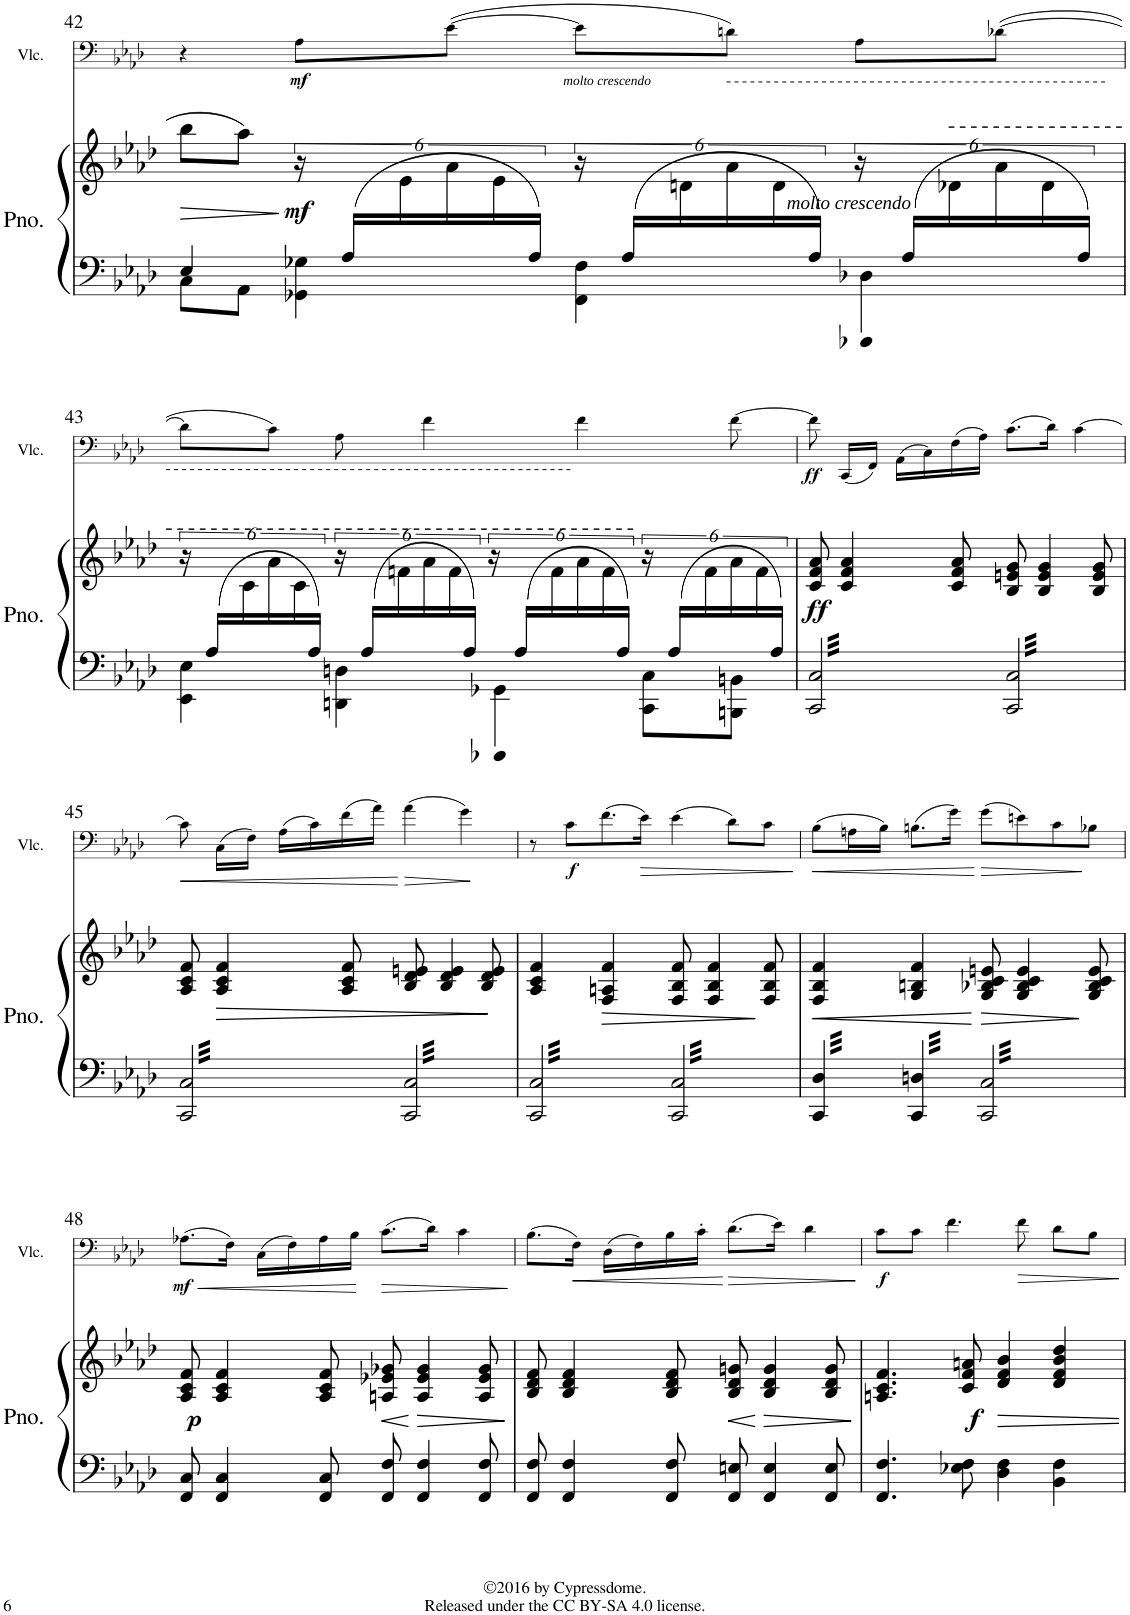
**kern	**kern	**dynam	**kern	**dynam
*part2	*part2	*part2	*part1	*part1
*staff3	*staff2	*staff2/3	*staff1	*staff1
*I"Piano	*	*	*I"Violoncello	*
*I'Pno.	*	*	*I'Vlc.	*
!!LO:PB:g=z
*clefF4	*clefG2	*	*clefF4	*
*k[b-e-a-d-]	*k[b-e-a-d-]	*	*k[b-e-a-d-]	*
*M4/4	*M4/4	*	*M4/4	*
=42	=42	=42	=42	=42
*^	*	*	*	*
*	*^	*	*	*	*
!	!	!	!	!LO:HP:b	!	!
24%7ryy	4E-/	8C\L	8bb-\L	>	4r	.
.	.	8AA-\J	8aa-\J	.	.	.
!	!	!	!	!LO:DY:n=1:b	!	!LO:DY:b
.	4ryy	4GG-X\ 4G-X\	24r	] mf	8A-\L	mf
24A-/LL	.	.	24ryy	.	.	.
8ryy	.	.	24e-\	.	.	.
.	.	.	24a-\	.	([8e-\J	.
.	.	.	24e-\	.	.	.
24A-/JJ	.	.	24ryy	.	.	.
!	!	!	!	!	!	!LO:DY:b
24ryy	2ryy	4FF\ 4F\	24r	.	8e-\L]	other-dynamics
24A-/LL	.	.	24ryy	.	.	.
8ryy	.	.	24dn\	.	.	.
.	.	.	24a-\	.	8dn\J)	.
.	.	.	24d\	.	.	.
24A-/JJ	.	.	24ryy	.	.	.
24ryy	.	4FF-X\ 4F-X\	24r	.	8A-\L	.
!	!	!	!	!LO:DY:n=2:b	!	!
24A-/LL	.	.	24ryy	other-dynamics	.	.
8ryy	.	.	24d-X\	.	.	.
.	.	.	24a-\	.	([8d-X\J	.
.	.	.	24d-\	.	.	.
24A-/JJ	.	.	24ryy	.	.	.
!!LO:LB:g=z
=43	=43	=43	=43	=43	=43	=43
24ryy	1ryy	4EE-\ 4E-\	24r	.	8d-\L]	.
24A-/LL	.	.	24ryy	.	.	.
8ryy	.	.	24c\	.	.	.
.	.	.	24a-\	.	8c\J)	.
.	.	.	24c\	.	.	.
24A-/JJ	.	.	24ryy	.	.	.
24ryy	.	4DDn\ 4Dn\	24r	.	8A-\	.
24A-/LL	.	.	24ryy	.	.	.
8ryy	.	.	24fn\	.	.	.
.	.	.	24a-\	.	4f\	.
.	.	.	24f\	.	.	.
24A-/JJ	.	.	24ryy	.	.	.
24ryy	.	4DD-X\ 4D-X\	24r	.	.	.
24A-/LL	.	.	24ryy	.	.	.
8ryy	.	.	24f\	.	.	.
.	.	.	24a-\	.	4f\	.
.	.	.	24f\	.	.	.
24A-/JJ	.	.	24ryy	.	.	.
24ryy	.	8CC\ 8C\L	24r	.	.	.
24A-/LL	.	.	24ryy	.	.	.
8ryy	.	.	24f\	.	.	.
.	.	8BBBn\ 8BBn\J	24a-\	.	[8f\	.
.	.	.	24f\	.	.	.
24A-/JJ	.	.	24ryy	.	.	.
*v	*v	*v	*	*	*	*
=44	=44	=44	=44	=44
!	!	!LO:DY:b	!	!LO:DY:b
*tremolo	*	*	*	*
32CC/ 32C/LLL	8c/ 8f/ 8a-/	ff	8f\]	ff
32CC/ 32C/	.	.	.	.
32CC/ 32C/	.	.	.	.
32CC/ 32C/	.	.	.	.
32CC/ 32C/	4c/ 4f/ 4a-/	.	(16CC/LL	.
32CC/ 32C/	.	.	.	.
32CC/ 32C/	.	.	16FF/JJ)	.
32CC/ 32C/	.	.	.	.
32CC/ 32C/	.	.	(16AA-\LL	.
32CC/ 32C/	.	.	.	.
32CC/ 32C/	.	.	16C\)	.
32CC/ 32C/	.	.	.	.
32CC/ 32C/	8c/ 8f/ 8a-/	.	(16F\	.
32CC/ 32C/	.	.	.	.
32CC/ 32C/	.	.	16A-\JJ)	.
32CC/ 32C/JJJ	.	.	.	.
32CC/ 32C/LLL	8B-/ 8en/ 8g/	.	(8.c\L	.
32CC/ 32C/	.	.	.	.
32CC/ 32C/	.	.	.	.
32CC/ 32C/	.	.	.	.
32CC/ 32C/	4B-/ 4e/ 4g/	.	.	.
32CC/ 32C/	.	.	.	.
32CC/ 32C/	.	.	16d-\Jk)	.
32CC/ 32C/	.	.	.	.
32CC/ 32C/	.	.	[4c\	.
32CC/ 32C/	.	.	.	.
32CC/ 32C/	.	.	.	.
32CC/ 32C/	.	.	.	.
32CC/ 32C/	8B-/ 8e/ 8g/	.	.	.
32CC/ 32C/	.	.	.	.
32CC/ 32C/	.	.	.	.
32CC/ 32C/JJJ	.	.	.	.
!!LO:LB:g=z
=45	=45	=45	=45	=45
!	!	!	!	!LO:HP:b
32CC/ 32C/LLL	8A-/ 8c/ 8f/	.	8c\]	<
32CC/ 32C/	.	.	.	.
32CC/ 32C/	.	.	.	.
32CC/ 32C/	.	.	.	.
!	!	!LO:HP:b	!	!
32CC/ 32C/	4A-/ 4c/ 4f/	>	(16C\LL	.
32CC/ 32C/	.	.	.	.
32CC/ 32C/	.	.	16F\JJ)	.
32CC/ 32C/	.	.	.	.
32CC/ 32C/	.	.	(16A-\LL	.
32CC/ 32C/	.	.	.	.
32CC/ 32C/	.	.	16c\)	.
32CC/ 32C/	.	.	.	.
32CC/ 32C/	8A-/ 8c/ 8f/	.	(16f\	.
32CC/ 32C/	.	.	.	.
32CC/ 32C/	.	.	16a-\JJ)	.
32CC/ 32C/JJJ	.	.	.	.
!	!	!	!	!LO:HP:n=1:b
32CC/ 32C/LLL	8B-/ 8d-/ 8en/	.	(4a-\	[ >
32CC/ 32C/	.	.	.	.
32CC/ 32C/	.	.	.	.
32CC/ 32C/	.	.	.	.
32CC/ 32C/	4B-/ 4d-/ 4e/	.	.	.
32CC/ 32C/	.	.	.	.
32CC/ 32C/	.	.	.	.
32CC/ 32C/	.	.	.	.
32CC/ 32C/	.	.	4g\)	]
32CC/ 32C/	.	.	.	.
32CC/ 32C/	.	.	.	.
32CC/ 32C/	.	.	.	.
32CC/ 32C/	8B-/ 8d-/ 8e/	]	.	.
32CC/ 32C/	.	.	.	.
32CC/ 32C/	.	.	.	.
32CC/ 32C/JJJ	.	.	.	.
=46	=46	=46	=46	=46
32CC/ 32C/LLL	4A-/ 4c/ 4f/	.	8r	.
32CC/ 32C/	.	.	.	.
32CC/ 32C/	.	.	.	.
32CC/ 32C/	.	.	.	.
!	!	!	!	!LO:DY:b
32CC/ 32C/	.	.	8c\L	f
32CC/ 32C/	.	.	.	.
32CC/ 32C/	.	.	.	.
32CC/ 32C/	.	.	.	.
!	!	!LO:HP:b	!	!
32CC/ 32C/	4F/ 4An/ 4f/	>	(8.f\	.
32CC/ 32C/	.	.	.	.
32CC/ 32C/	.	.	.	.
32CC/ 32C/	.	.	.	.
32CC/ 32C/	.	.	.	.
32CC/ 32C/	.	.	.	.
!	!	!	!	!LO:HP:b
32CC/ 32C/	.	.	16e-\Jk)	>
32CC/ 32C/JJJ	.	.	.	.
32CC/ 32C/LLL	8F/ 8B-/ 8f/	.	(4e-\	.
32CC/ 32C/	.	.	.	.
32CC/ 32C/	.	.	.	.
32CC/ 32C/	.	.	.	.
32CC/ 32C/	4F/ 4B-/ 4f/	.	.	.
32CC/ 32C/	.	.	.	.
32CC/ 32C/	.	.	.	.
32CC/ 32C/	.	.	.	.
32CC/ 32C/	.	.	8d-\L)	.
32CC/ 32C/	.	.	.	.
32CC/ 32C/	.	.	.	.
32CC/ 32C/	.	.	.	.
32CC/ 32C/	8F/ 8B-/ 8f/	]	8c\J	.
32CC/ 32C/	.	.	.	.
32CC/ 32C/	.	.	.	.
32CC/ 32C/JJJ	.	.	.	.
.	.	.	.	]
=47	=47	=47	=47	=47
!	!	!LO:HP:b	!	!LO:HP:b
32CC/ 32D-/LLL	4F/ 4B-/ 4f/	<	(8B-\L	<
32CC/ 32D-/	.	.	.	.
32CC/ 32D-/	.	.	.	.
32CC/ 32D-/	.	.	.	.
32CC/ 32D-/	.	.	16An\L	.
32CC/ 32D-/	.	.	.	.
32CC/ 32D-/	.	.	16B-\JJ)	.
32CC/ 32D-/JJJ	.	.	.	.
32CC/ 32Dn/LLL	4G/ 4Bn/ 4f/	.	(8.Bn\L	.
32CC/ 32Dn/	.	.	.	.
32CC/ 32Dn/	.	.	.	.
32CC/ 32Dn/	.	.	.	.
32CC/ 32Dn/	.	.	.	.
32CC/ 32Dn/	.	.	.	.
32CC/ 32Dn/	.	.	16g\Jk)	.
32CC/ 32Dn/JJJ	.	.	.	.
!	!	!LO:HP:n=1:b	!	!LO:HP:n=1:b
32CC/ 32C/LLL	8G/ 8B-X/ 8c/ 8en/	[ >	(8g\L	[ >
32CC/ 32C/	.	.	.	.
32CC/ 32C/	.	.	.	.
32CC/ 32C/	.	.	.	.
32CC/ 32C/	4G/ 4B-/ 4c/ 4e/	.	8en\)	.
32CC/ 32C/	.	.	.	.
32CC/ 32C/	.	.	.	.
32CC/ 32C/	.	.	.	.
32CC/ 32C/	.	.	8c\	.
32CC/ 32C/	.	.	.	.
32CC/ 32C/	.	.	.	.
32CC/ 32C/	.	.	.	.
32CC/ 32C/	8G/ 8B-/ 8c/ 8e/	]	8B-X\J	]
32CC/ 32C/	.	.	.	.
32CC/ 32C/	.	.	.	.
32CC/ 32C/JJJ	.	.	.	.
*Xtremolo	*	*	*	*
!!LO:LB:g=z
=48	=48	=48	=48	=48
!	!	!LO:DY:b	!	!LO:HP:b
!	!	!	!	!LO:DY:n=1:b
8FF/ 8C/	8A-/ 8c/ 8f/	p	(8.A-X\L	< mf
4FF/ 4C/	4A-/ 4c/ 4f/	.	.	.
.	.	.	16F\Jk)	.
.	.	.	(16C\LL	.
.	.	.	16F\)	.
8FF/ 8C/	8A-/ 8c/ 8f/	.	16A-\	.
.	.	.	16B-\JJ	.
!	!	!LO:HP:b	!	!LO:HP:n=1:b
8FF/ 8F/	8An/ 8e-X/ 8g-X/	<	(8.c\L	[ >
!	!	!LO:HP:n=1:b	!	!
4FF/ 4F/	4A/ 4e-/ 4g-/	[ >	.	.
.	.	.	16d-\Jk)	.
.	.	.	4c\	.
8FF/ 8F/	8A/ 8e-/ 8g-/	.	.	.
.	.	]	.	]
=49	=49	=49	=49	=49
8FF/ 8F/	8B-/ 8d-/ 8f/	.	(8.B-\L	.
4FF/ 4F/	4B-/ 4d-/ 4f/	.	.	.
!	!	!	!	!LO:HP:b
.	.	.	16F\Jk)	<
.	.	.	(16D-\LL	.
.	.	.	16F\)	.
8FF/ 8F/	8B-/ 8d-/ 8f/	.	16B-\	.
.	.	.	16c'\JJ	.
!	!	!LO:HP:b	!	!LO:HP:n=1:b
8FF/ 8En/	8B-/ 8d-/ 8gn/	<	(8.d-\L	[ >
!	!	!LO:HP:n=1:b	!	!
4FF/ 4E/	4B-/ 4d-/ 4g/	[ >	.	.
.	.	.	16e-\Jk)	.
.	.	.	4d-\	.
8FF/ 8E/	8B-/ 8d-/ 8g/	.	.	.
.	.	]	.	]
=50	=50	=50	=50	=50
!	!	!	!	!LO:DY:b
4.FF/ 4.F/	4.An/ 4.c/ 4.f/	.	8c\L	f
.	.	.	8c\J	.
.	.	.	4.f\	.
!	!	!LO:DY:b	!	!
8E-X\ 8F\	8c/ 8f/ 8an/	f	.	.
4D-\ 4F\	4d-/ 4f/ 4b-/	.	.	.
!	!	!	!	!LO:HP:b
.	.	.	8f\	>
4BB-\ 4F\	4d-/ 4f/ 4b-/ 4dd-/	.	8d-\L	.
.	.	.	8B-\J	.
.	.	.	.	]
=	=	=	=	=
*-	*-	*-	*-	*-
